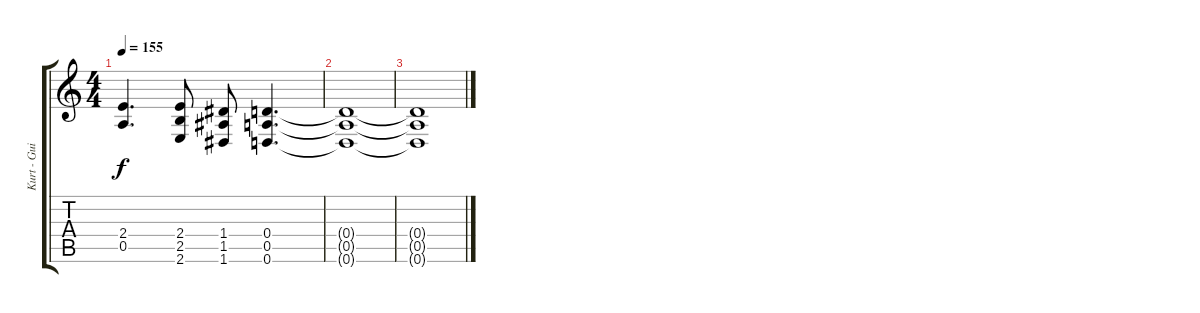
\track ("Kurt - Guitar" "Kurt - Gui") {instrument distortionguitar}
\staff {score tabs}
\tuning (E4 B3 G3 D3 A2 D2) {hide}
\ts (4 4)
\tempo 155
\clef g2
\ks c
(2.4{t} 0.5{t}).4{d dy f} (2.4 2.5 2.6).8 (1.4 1.5 1.6).8 (0.4 0.5 0.6).4{d} |
(0.4{t} 0.5{t} 0.6{t}).1 |
(0.4{t} 0.5{t} 0.6{t}).1
